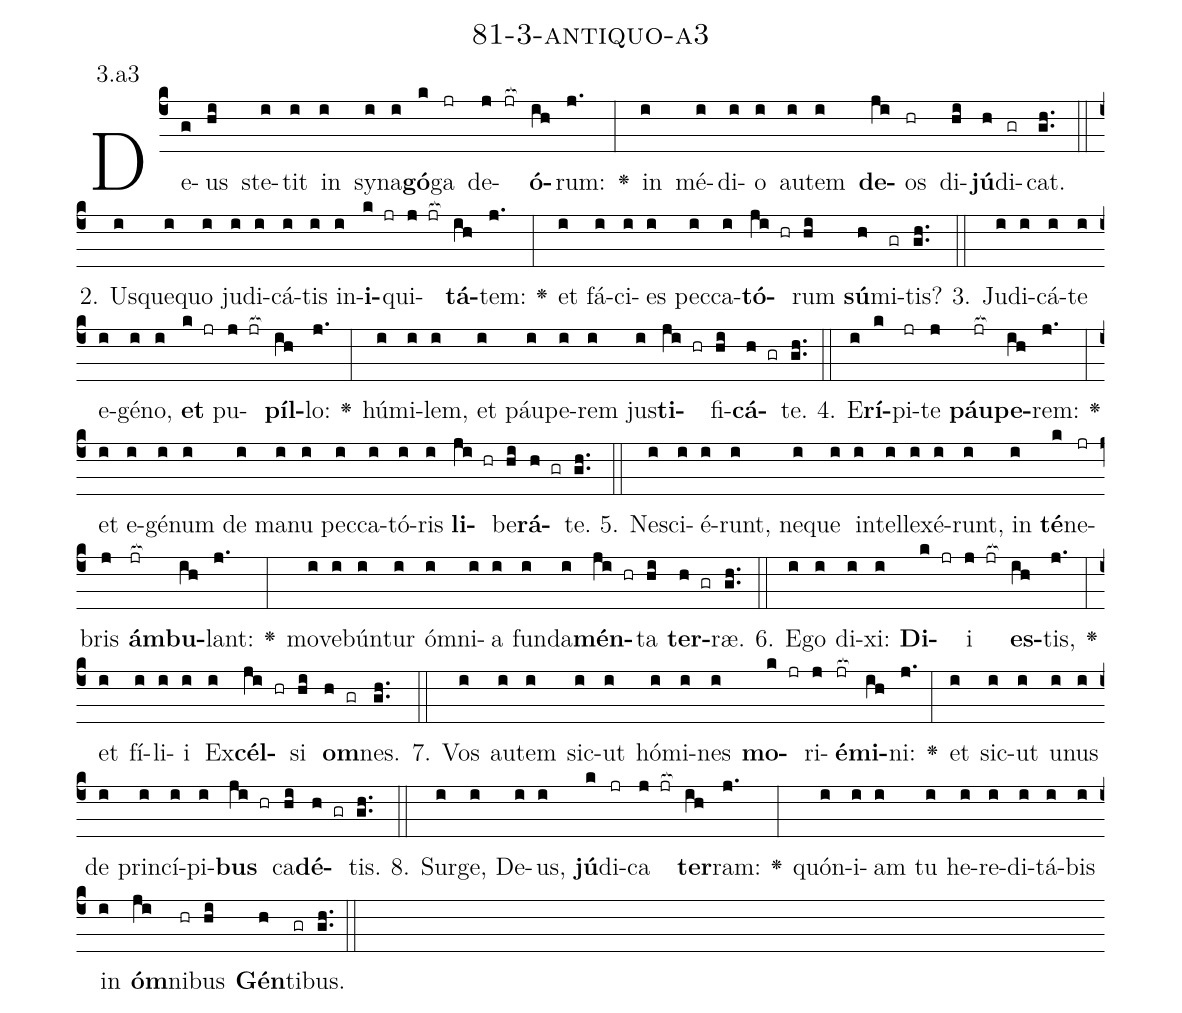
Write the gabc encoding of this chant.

name: 81-3-antiquo-a3;
annotation: 3.a3;
%%
(c4)De(g)us(hi) ste(i)tit(i) in(i) sy(i)na(i)<b>gó</b>(k)ga(jr) de(j jr[ocb:1{])<b>ó</b>(ih[ocb:0}])rum:(j.) <v>\greheightstar</v>(:) in(i) mé(i)di(i)o(i) au(i)tem(i) <b>de</b>(ji)os(hr) di(hi)<b>jú</b>(h)di(gr)cat.(gh..) (::)
2. Us(i)que(i)quo(i) ju(i)di(i)cá(i)tis(i) in(i)<b>i</b>(k jr)qui(j jr[ocb:1{])<b>tá</b>(ih[ocb:0}])tem:(j.) <v>\greheightstar</v>(:) et(i) fá(i)ci(i)es(i) pec(i)ca(i)<b>tó</b>(ji hr)rum(hi) <b>sú</b>(h)mi(gr)tis?(gh..) (::)
3. Ju(i)di(i)cá(i)te(i) e(i)gé(i)no,(i) <b>et</b>(k jr) pu(j jr[ocb:1{])<b>píl</b>(ih[ocb:0}])lo:(j.) <v>\greheightstar</v>(:) hú(i)mi(i)lem,(i) et(i) páu(i)pe(i)rem(i) jus(i)<b>ti</b>(ji hr)fi(hi)<b>cá</b>(h gr)te.(gh..) (::)
4. E(i)<b>rí</b>(k)pi(jr)te(j) <b>páu</b>(jr[ocb:1{])<b>pe</b>(ih[ocb:0}])rem:(j.) <v>\greheightstar</v>(:) et(i) e(i)gé(i)num(i) de(i) ma(i)nu(i) pec(i)ca(i)tó(i)ris(i) <b>li</b>(ji hr)be(hi)<b>rá</b>(h gr)te.(gh..) (::)
5. Ne(i)sci(i)é(i)runt,(i) ne(i)que(i) in(i)tel(i)le(i)xé(i)runt,(i) in(i) <b>té</b>(k)ne(jr)bris(j) <b>ám</b>(jr[ocb:1{])<b>bu</b>(ih[ocb:0}])lant:(j.) <v>\greheightstar</v>(:) mo(i)ve(i)bún(i)tur(i) óm(i)ni(i)a(i) fun(i)da(i)<b>mén</b>(ji hr)ta(hi) <b>ter</b>(h gr)ræ.(gh..) (::)
6. E(i)go(i) di(i)xi:(i) <b>Di</b>(k jr)i(j jr[ocb:1{]) <b>es</b>(ih[ocb:0}])tis,(j.) <v>\greheightstar</v>(:) et(i) fí(i)li(i)i(i) Ex(i)<b>cél</b>(ji hr)si(hi) <b>om</b>(h gr)nes.(gh..) (::)
7. Vos(i) au(i)tem(i) sic(i)ut(i) hó(i)mi(i)nes(i) <b>mo</b>(k jr)ri(j)<b>é</b>(jr[ocb:1{])<b>mi</b>(ih[ocb:0}])ni:(j.) <v>\greheightstar</v>(:) et(i) sic(i)ut(i) u(i)nus(i) de(i) prin(i)cí(i)pi(i)<b>bus</b>(ji hr) ca(hi)<b>dé</b>(h gr)tis.(gh..) (::)
8. Sur(i)ge,(i) De(i)us,(i) <b>jú</b>(k)di(jr)ca(j jr[ocb:1{]) <b>ter</b>(ih[ocb:0}])ram:(j.) <v>\greheightstar</v>(:) quón(i)i(i)am(i) tu(i) he(i)re(i)di(i)tá(i)bis(i) in(i) <b>óm</b>(ji)ni(hr)bus(hi) <b>Gén</b>(h)ti(gr)bus.(gh..) (::)
